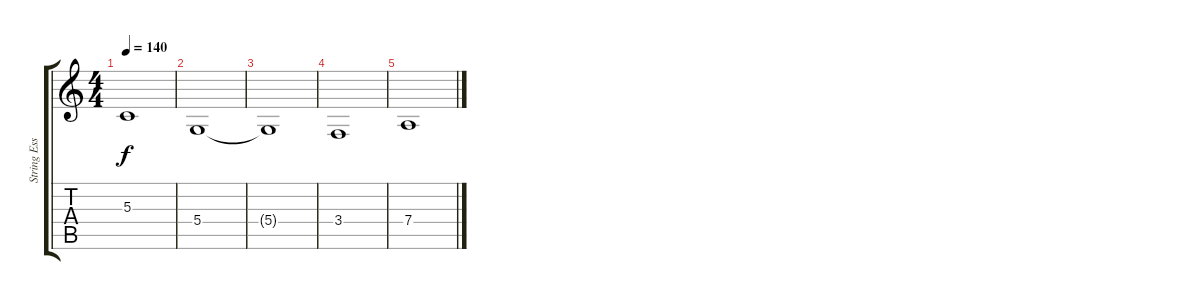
\track ("String Essemble" "String Ess") {instrument stringensemble2}
\staff {score tabs}
\tuning (E4 B3 G3 D3 A2 E2) {hide}
\ts (4 4)
\tempo 140
\clef g2
\ks c
5.3.1{dy f} |
5.4.1 |
5.4{t}.1 |
3.4.1 |
7.4.1
